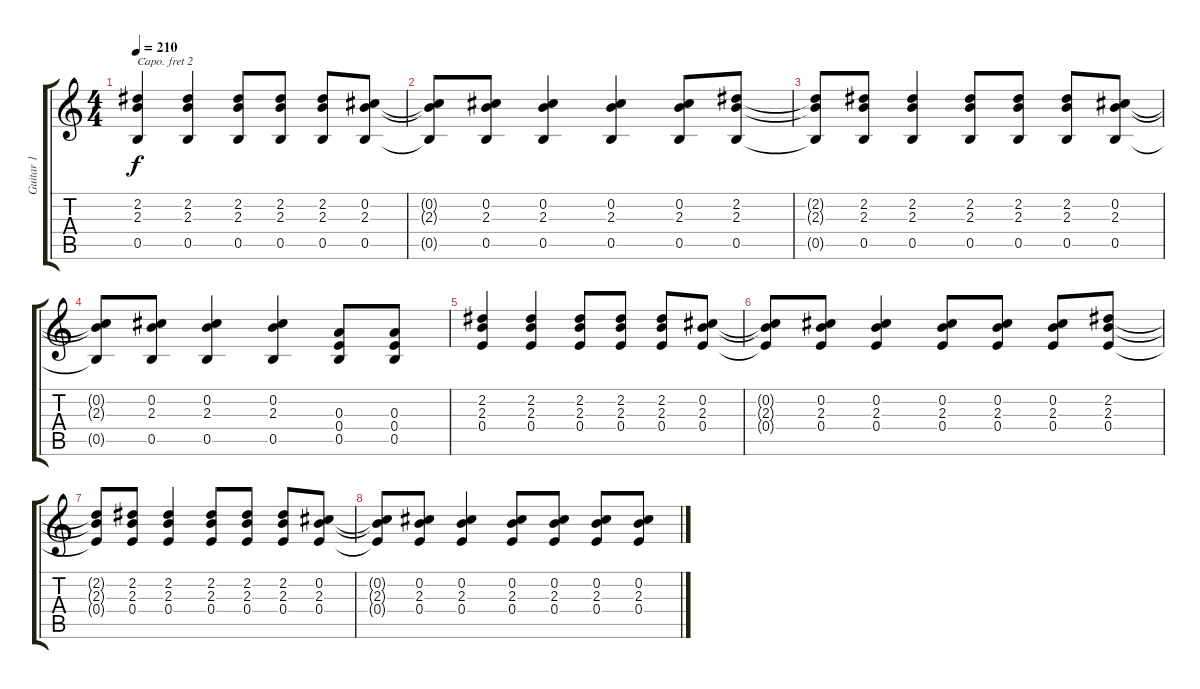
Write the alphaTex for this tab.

\track ("Guitar 1" "Guitar 1") {instrument acousticguitarsteel}
\staff {score tabs}
\capo 2
\tuning (E4 B3 G3 D3 A2 E2) {hide}
\ts (4 4)
\tempo 210
\clef g2
\ks c
(2.2 2.3 0.5).4{dy f} (2.2 2.3 0.5).4 (2.2 2.3 0.5).8 (2.2 2.3 0.5).8 (2.2 2.3 0.5).8 (0.2 2.3 0.5).8 |
(0.2{t} 2.3{t} 0.5{t}).8 (0.2 2.3 0.5).8 (0.2 2.3 0.5).4 (0.2 2.3 0.5).4 (0.2 2.3 0.5).8 (2.2 2.3 0.5).8 |
(2.2{t} 2.3{t} 0.5{t}).8 (2.2 2.3 0.5).8 (2.2 2.3 0.5).4 (2.2 2.3 0.5).8 (2.2 2.3 0.5).8 (2.2 2.3 0.5).8 (0.2 2.3 0.5).8 |
(0.2{t} 2.3{t} 0.5{t}).8 (0.2 2.3 0.5).8 (0.2 2.3 0.5).4 (0.2 2.3 0.5).4 (0.3 0.4 0.5).8 (0.3 0.4 0.5).8 |
(2.2 2.3 0.4).4 (2.2 2.3 0.4).4 (2.2 2.3 0.4).8 (2.2 2.3 0.4).8 (2.2 2.3 0.4).8 (0.2 2.3 0.4).8 |
(0.2{t} 2.3{t} 0.4{t}).8 (0.2 2.3 0.4).8 (0.2 2.3 0.4).4 (0.2 2.3 0.4).8 (0.2 2.3 0.4).8 (0.2 2.3 0.4).8 (2.2 2.3 0.4).8 |
(2.2{t} 2.3{t} 0.4{t}).8 (2.2 2.3 0.4).8 (2.2 2.3 0.4).4 (2.2 2.3 0.4).8 (2.2 2.3 0.4).8 (2.2 2.3 0.4).8 (0.2 2.3 0.4).8 |
(0.2{t} 2.3{t} 0.4{t}).8 (0.2 2.3 0.4).8 (0.2 2.3 0.4).4 (0.2 2.3 0.4).8 (0.2 2.3 0.4).8 (0.2 2.3 0.4).8 (0.2 2.3 0.4).8
